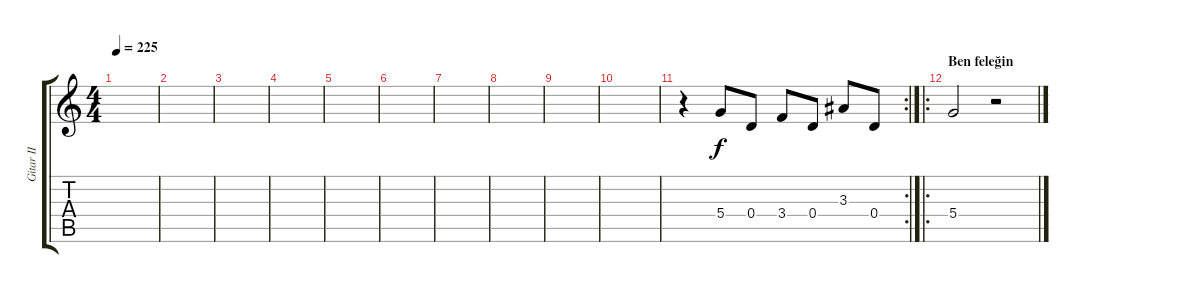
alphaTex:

\track ("Gitar II" "Gitar II") {instrument distortionguitar}
\staff {score tabs}
\tuning (E4 B3 G3 D3 A2 E2) {hide}
\ts (4 4)
\tempo 225
\clef g2
\ks c
|
|
|
|
|
|
|
|
|
|
\rc 2
r.4 5.4.8 0.4.8 3.4.8 0.4.8 3.3.8 0.4.8 |
\ro
\section ("" "Ben feleğin")
5.4.2 r.2
